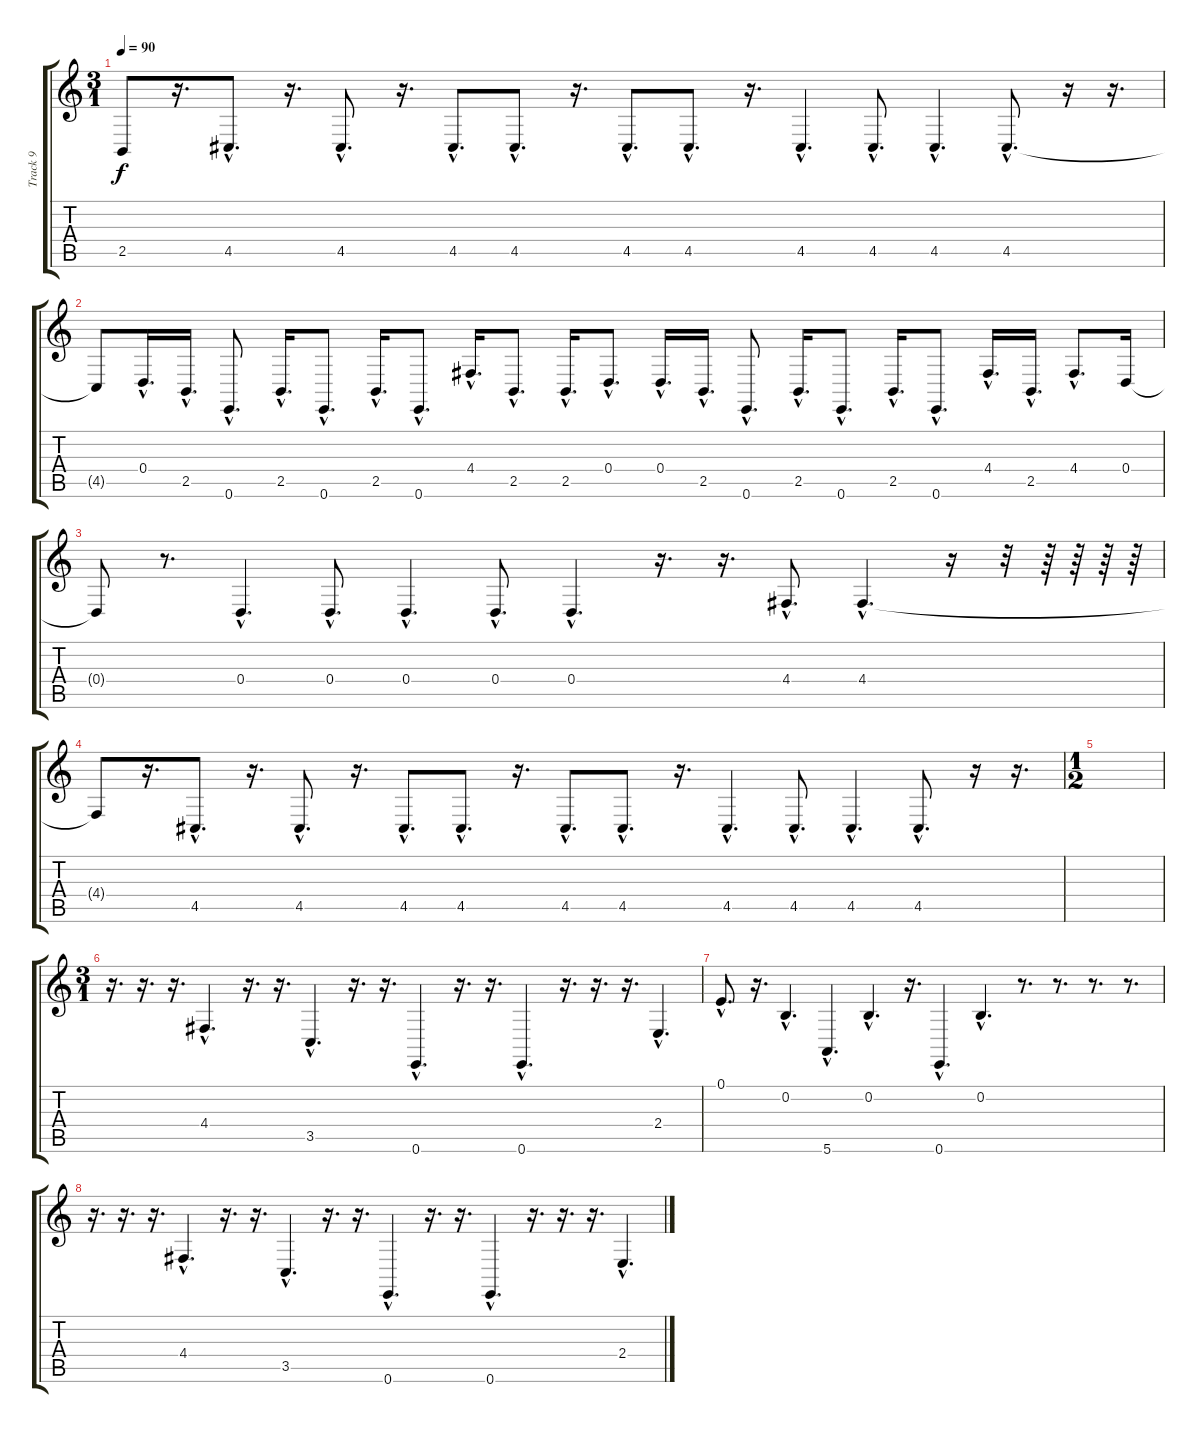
\track ("Track 9" "Track 9") {instrument acousticgrandpiano}
\staff {score tabs}
\tuning (E4 B3 G3 D3 A2 E2) {hide}
\ts (3 1)
\tempo 90
\clef g2
\ks c
2.5{t}.8{dy f} r.16{d} 4.5{hac}.8{d} r.16{d} 4.5{hac}.8{d} r.16{d} 4.5{hac}.8{d} 4.5{hac}.8{d} r.16{d} 4.5{hac}.8{d} 4.5{hac}.8{d} r.16{d} 4.5{hac}.4{d} 4.5{hac}.8{d} 4.5{hac}.4{d} 4.5{hac}.8{d} r.16 r.16{d} |
4.5{t}.8 0.4{hac}.16{d} 2.5{hac}.16{d} 0.6{hac}.8{d} 2.5{hac}.16{d} 0.6{hac}.8{d} 2.5{hac}.16{d} 0.6{hac}.8{d} 4.4{hac}.16{d} 2.5{hac}.8{d} 2.5{hac}.16{d} 0.4{hac}.8{d} 0.4{hac}.16{d} 2.5{hac}.16{d} 0.6{hac}.8{d} 2.5{hac}.16{d} 0.6{hac}.8{d} 2.5{hac}.16{d} 0.6{hac}.8{d} 4.4{hac}.16{d} 2.5{hac}.16{d} 4.4{hac}.8{d} 0.4.16 |
0.4{t}.8 r.8{d} 0.4{hac}.4{d} 0.4{hac}.8{d} 0.4{hac}.4{d} 0.4{hac}.8{d} 0.4{hac}.4{d} r.16{d} r.16{d} 4.4{hac}.8{d} 4.4{hac}.4{d} r.16 r.32 r.64 r.64 r.64 r.64 |
4.4{t}.8 r.16{d} 4.5{hac}.8{d} r.16{d} 4.5{hac}.8{d} r.16{d} 4.5{hac}.8{d} 4.5{hac}.8{d} r.16{d} 4.5{hac}.8{d} 4.5{hac}.8{d} r.16{d} 4.5{hac}.4{d} 4.5{hac}.8{d} 4.5{hac}.4{d} 4.5{hac}.8{d} r.16 r.16{d} |
\ts (1 2)
|
\ts (3 1)
r.16{d} r.16{d} r.16{d} 4.4{hac}.4{d} r.16{d} r.16{d} 3.5{hac}.4{d} r.16{d} r.16{d} 0.6{hac}.4{d} r.16{d} r.16{d} 0.6{hac}.4{d} r.16{d} r.16{d} r.16{d} 2.4{hac}.4{d} |
0.1{hac}.8{d} r.16{d} 0.2{hac}.4{d} 5.6{hac}.4{d} 0.2{hac}.4{d} r.16{d} 0.6{hac}.4{d} 0.2{hac}.4{d} r.8{d} r.8{d} r.8{d} r.8{d} |
r.16{d} r.16{d} r.16{d} 4.4{hac}.4{d} r.16{d} r.16{d} 3.5{hac}.4{d} r.16{d} r.16{d} 0.6{hac}.4{d} r.16{d} r.16{d} 0.6{hac}.4{d} r.16{d} r.16{d} r.16{d} 2.4{hac}.4{d}
